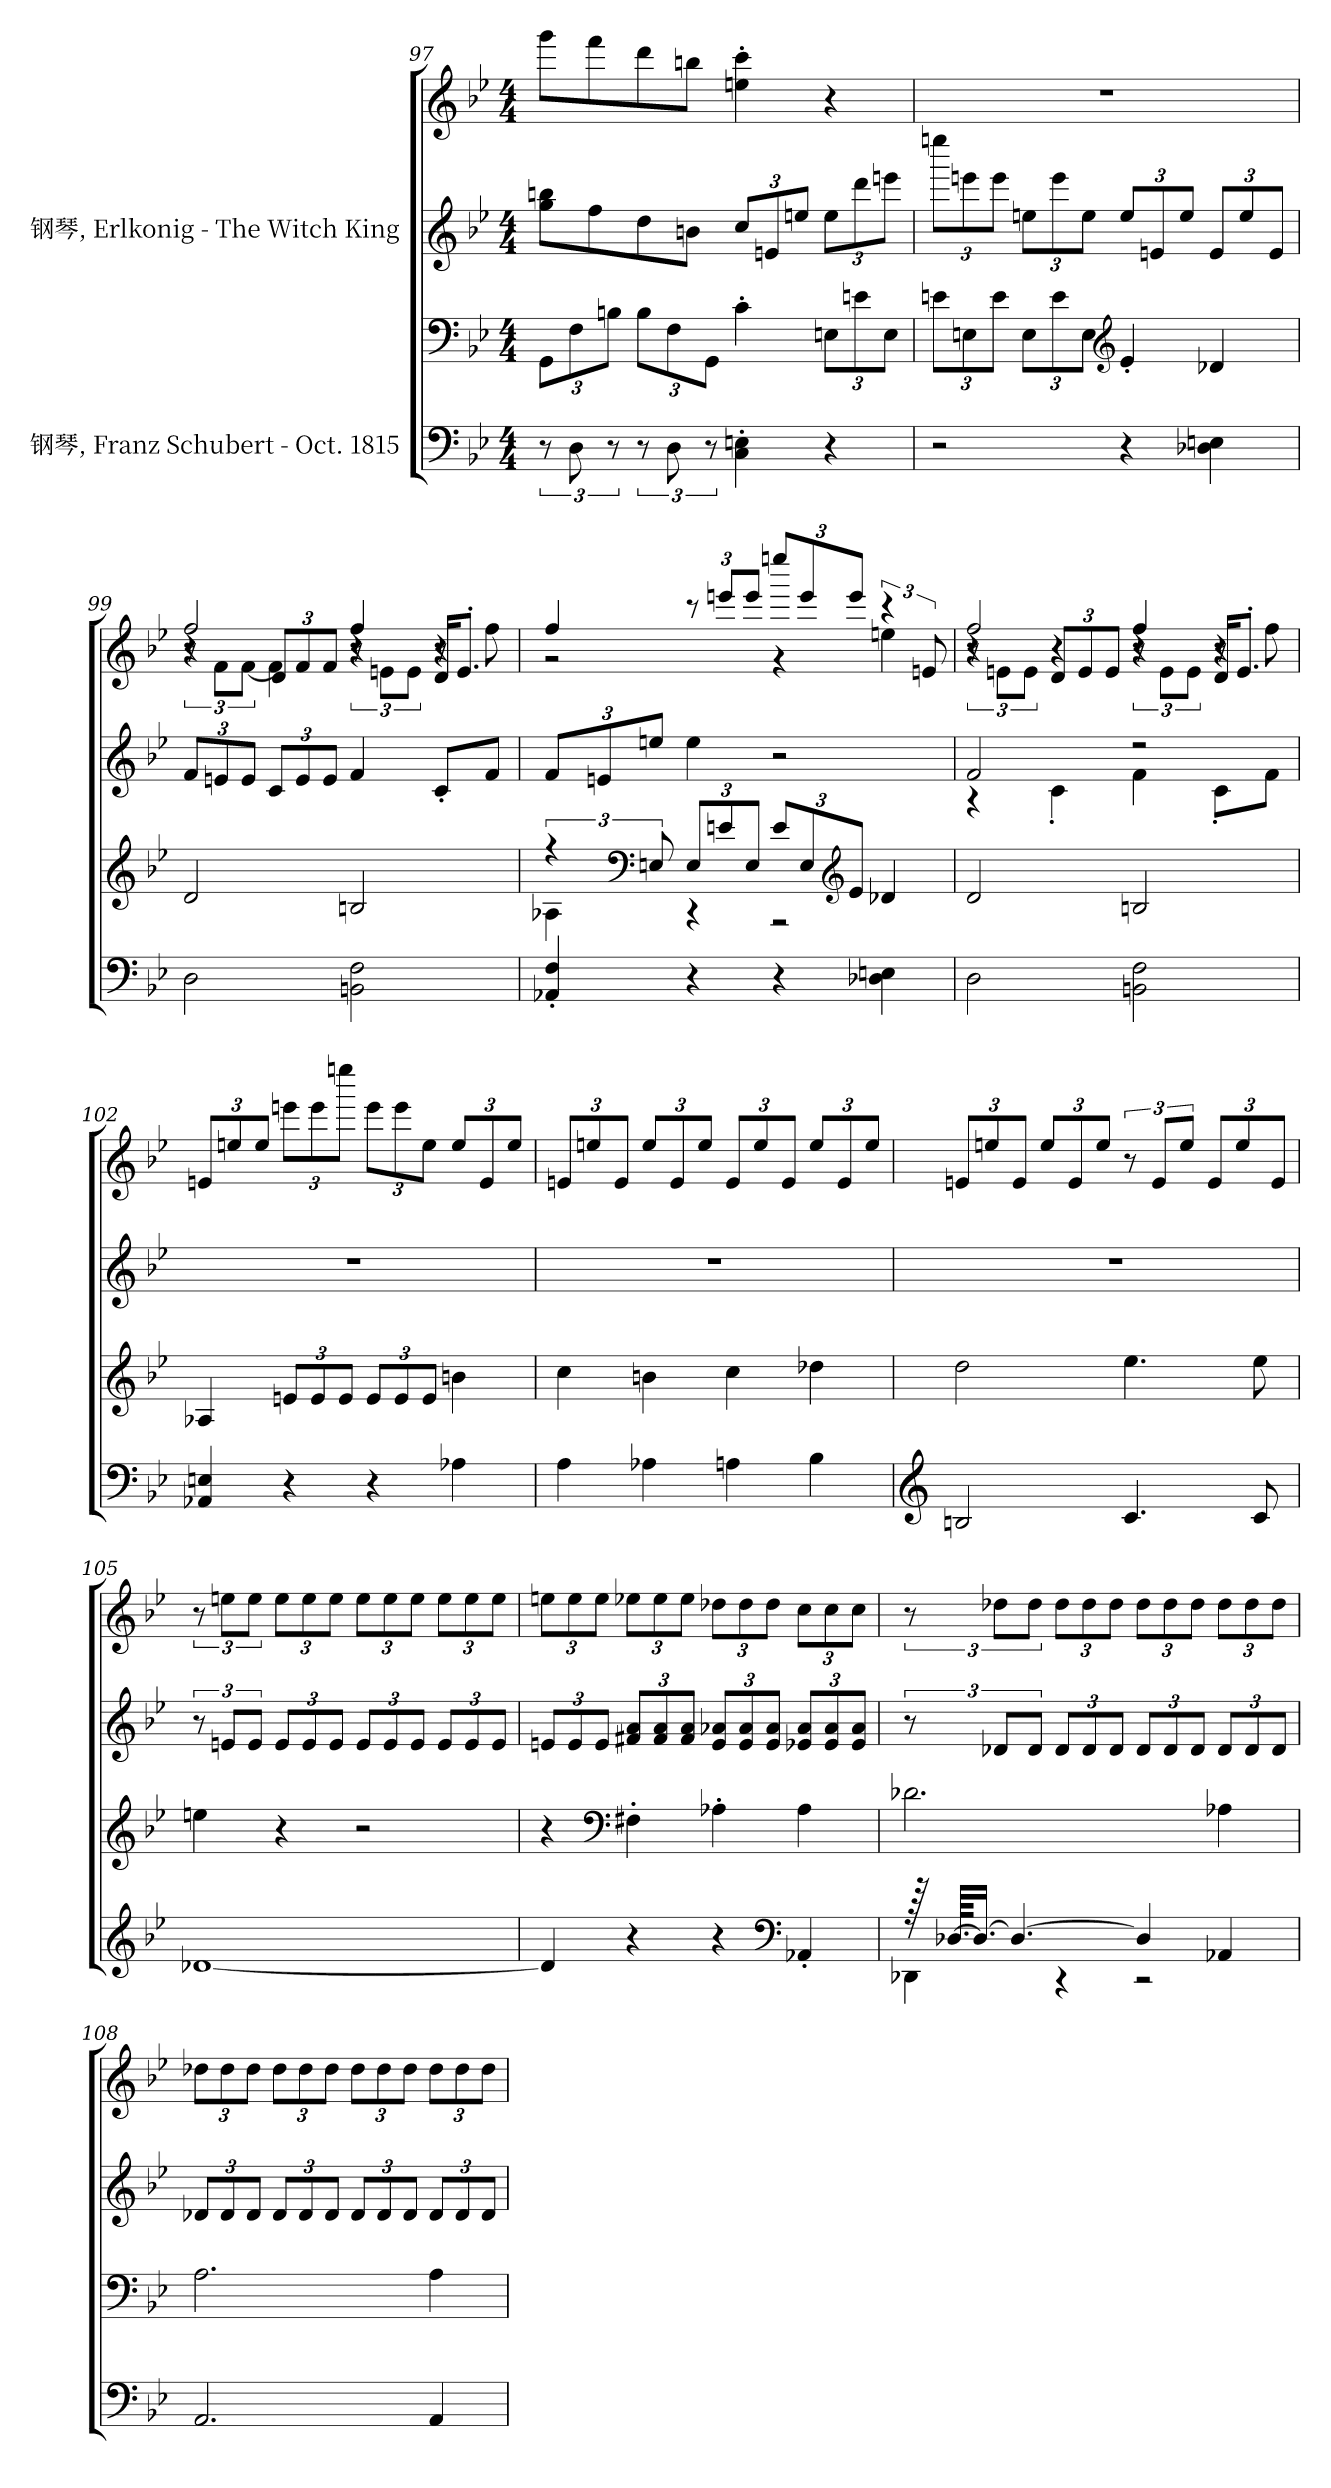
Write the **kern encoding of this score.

**kern	**kern	**kern	**kern
*part2	*part2	*part1	*part1
*staff4	*staff3	*staff2	*staff1
*I"钢琴, Franz Schubert - Oct. 1815	*	*I"钢琴, Erlkonig - The Witch King	*
!!LO:LB:g=z
*clefF4	*clefF4	*clefG2	*clefG2
*k[b-e-]	*k[b-e-]	*k[b-e-]	*k[b-e-]
*M4/4	*M4/4	*M4/4	*M4/4
*	*Xbrackettup	*	*
=97	=97	=97	=97
12r	12GG\L	8gg\ 8bbn\L	8ggg\L
12D\	12F\	.	.
.	.	8ff\	8fff\
12r	12Bn\J	.	.
12r	12B\L	8dd\	8ddd\
12D\	12F\	.	.
.	.	8bn\J	8bbn\J
12r	12GG\J	.	.
*	*	*Xbrackettup	*
*	*	*	*MM136
4C\' 4En\'	4c'\	12cc/L	4een\' 4ccc\'
.	.	12en/	.
.	.	12een/J	.
4r	12En\L	12ee\L	4r
.	12en\	12ddd\	.
.	12E\J	12eeen\J	.
=98	=98	=98	=98
2r	12en\L	12eeeen\L	1r
.	12En\	12eeen\	.
.	12e\J	12eee\J	.
.	12E\L	12een\L	.
.	12e\	12eee\	.
.	12E\J	12ee\J	.
*	*clefG2	*	*
4r	4e'/	12ee/L	.
.	.	12en/	.
.	.	12ee/J	.
4D-X\ 4En\	4d-X/	12e/L	.
.	.	12ee/	.
.	.	12e/J	.
!!LO:PB:g=z
=99	=99	=99	=99
*	*	*	*MM138
*	*	*	*^
*	*	*	*	*^
2D\	2d/	12f/L	2ff/	12r	4r
.	.	12en/	.	12f\L	.
.	.	12e/J	.	[12f\J	.
*	*	*	*	*	*Xbrackettup
.	.	12c/L	.	4f\]	12d/L
.	.	12e/	.	.	12f/
.	.	12e/J	.	.	12f/J
*	*	*	*	*brackettup	*
2BBn\ 2F\	2Bn/	4f/	4ff/	12r	4r
.	.	.	.	12en\L	.
.	.	.	.	12e\J	.
.	.	8c'/L	4r	8r	16d/KL
.	.	.	.	.	8.e'/J
.	.	8f/J	.	8ff\	.
*	*	*	*v	*v	*v
=100	=100	=100	=100
*	*brackettup	*	*
*	*^	*	*^
4AA-X/' 4F/'	6r	4A-X\	12f/L	4ff/	2r
.	.	.	12en/	.	.
*	*clefF4	*	*	*	*
.	12En/	.	12een/J	.	.
*	*Xbrackettup	*	*	*	*
4r	12E/L	4r	4ee\	12r	.
.	12en/	.	.	12eeen/L	.
.	12E/J	.	.	12eee/J	.
*	*	*	*	*Xbrackettup	*
4r	12e/L	2r	2r	12eeeen/L	4r
.	12E/	.	.	12eee/	.
*	*clefG2	*	*	*	*
.	12e/J	.	.	12eee/J	.
*	*	*	*	*brackettup	*
4D-X\ 4En\	4d-X/	.	.	6r	4een\
.	.	.	.	12en/	.
*	*v	*v	*	*	*
!!LO:LB:g=z
=101	=101	=101	=101	=101
*	*	*^	*	*^
2D\	2d/	2f/	4r	2ff/	12r	4r
.	.	.	.	.	12en\L	.
.	.	.	.	.	12e\J	.
*	*	*	*	*	*	*Xbrackettup
.	.	.	4c'\	.	4r	12d/L
.	.	.	.	.	.	12e/
.	.	.	.	.	.	12e/J
*	*	*	*	*	*brackettup	*
2BBn\ 2F\	2Bn/	2r	4f\	4ff/	12r	4r
.	.	.	.	.	12e\L	.
.	.	.	.	.	12e\J	.
.	.	.	8c'\L	4r	8r	16d/KL
.	.	.	.	.	.	8.e'/J
.	.	.	8f\J	.	8ff\	.
*	*	*v	*v	*	*	*
*	*	*	*v	*v	*v
=102	=102	=102	=102
*	*	*	*Xbrackettup
4AA-X/ 4En/	4A-X/	1r	12en/L
.	.	.	12een/
.	.	.	12ee/J
4r	12en/L	.	12eeen\L
.	12e/	.	12eee\
.	12e/J	.	12eeeen\J
4r	12e/L	.	12eee\L
.	12e/	.	12eee\
.	12e/J	.	12ee\J
4A-X\	4bn\	.	12ee/L
.	.	.	12e/
.	.	.	12ee/J
=103	=103	=103	=103
4A\	4cc\	1r	12en/L
.	.	.	12een/
.	.	.	12e/J
4A-X\	4bn\	.	12ee/L
.	.	.	12e/
.	.	.	12ee/J
4An\	4cc\	.	12e/L
.	.	.	12ee/
.	.	.	12e/J
4B-\	4dd-X\	.	12ee/L
.	.	.	12e/
.	.	.	12ee/J
!!LO:LB:g=z
=104	=104	=104	=104
*clefG2	*	*	*
2Bn/	2dd\	1r	12en/L
.	.	.	12een/
.	.	.	12e/J
.	.	.	12ee/L
.	.	.	12e/
.	.	.	12ee/J
*	*	*	*brackettup
4.c/	4.ee-\	.	12r
.	.	.	12e/L
.	.	.	12ee/J
*	*	*	*Xbrackettup
.	.	.	12e/L
.	.	.	12ee/
8c/	8ee-\	.	.
.	.	.	12e/J
=105	=105	=105	=105
*	*	*brackettup	*brackettup
[1d-X	4een\	12r	12r
.	.	12en/L	12een\L
.	.	12e/J	12ee\J
*	*	*Xbrackettup	*Xbrackettup
.	4r	12e/L	12ee\L
.	.	12e/	12ee\
.	.	12e/J	12ee\J
.	2r	12e/L	12ee\L
.	.	12e/	12ee\
.	.	12e/J	12ee\J
.	.	12e/L	12ee\L
.	.	12e/	12ee\
.	.	12e/J	12ee\J
=106	=106	=106	=106
4d-/]	4r	12en/L	12een\L
.	.	12e/	12ee\
.	.	12e/J	12ee\J
*	*clefF4	*	*
4r	4F#X'\	12f#X/ 12a/L	12ee-X\L
.	.	12f#/ 12a/	12ee-\
.	.	12f#/ 12a/J	12ee-\J
4r	4A-X'\	12e/ 12a-X/L	12dd-X\L
.	.	12e/ 12a-/	12dd-\
.	.	12e/ 12a-/J	12dd-\J
*clefF4	*	*	*
4AA-X'/	4A-\	12e-X/ 12a-/L	12cc\L
.	.	12e-/ 12a-/	12cc\
.	.	12e-/ 12a-/J	12cc\J
!!LO:PB:g=z
=107	=107	=107	=107
*^	*	*	*
*	*	*	*brackettup	*brackettup
128r	4DD-X\	2.d-X\	12r	12r
[64.D-X/KKLL	.	.	.	.
16.D-/JJ_	.	.	.	.
.	.	.	12d-X/L	12dd-X\L
4.D-/_	.	.	.	.
.	.	.	12d-/J	12dd-\J
*	*	*	*Xbrackettup	*Xbrackettup
.	4r	.	12d-/L	12dd-\L
.	.	.	12d-/	12dd-\
.	.	.	12d-/J	12dd-\J
4D-/]	2r	.	12d-/L	12dd-\L
.	.	.	12d-/	12dd-\
.	.	.	12d-/J	12dd-\J
4AA-X/	.	4A-X\	12d-/L	12dd-\L
.	.	.	12d-/	12dd-\
.	.	.	12d-/J	12dd-\J
*v	*v	*	*	*
=108	=108	=108	=108
2.AA/	2.A\	12d-X/L	12dd-X\L
.	.	12d-/	12dd-\
.	.	12d-/J	12dd-\J
.	.	12d-/L	12dd-\L
.	.	12d-/	12dd-\
.	.	12d-/J	12dd-\J
.	.	12d-/L	12dd-\L
.	.	12d-/	12dd-\
.	.	12d-/J	12dd-\J
4AA/	4A\	12d-/L	12dd-\L
.	.	12d-/	12dd-\
.	.	12d-/J	12dd-\J
=	=	=	=
*-	*-	*-	*-
